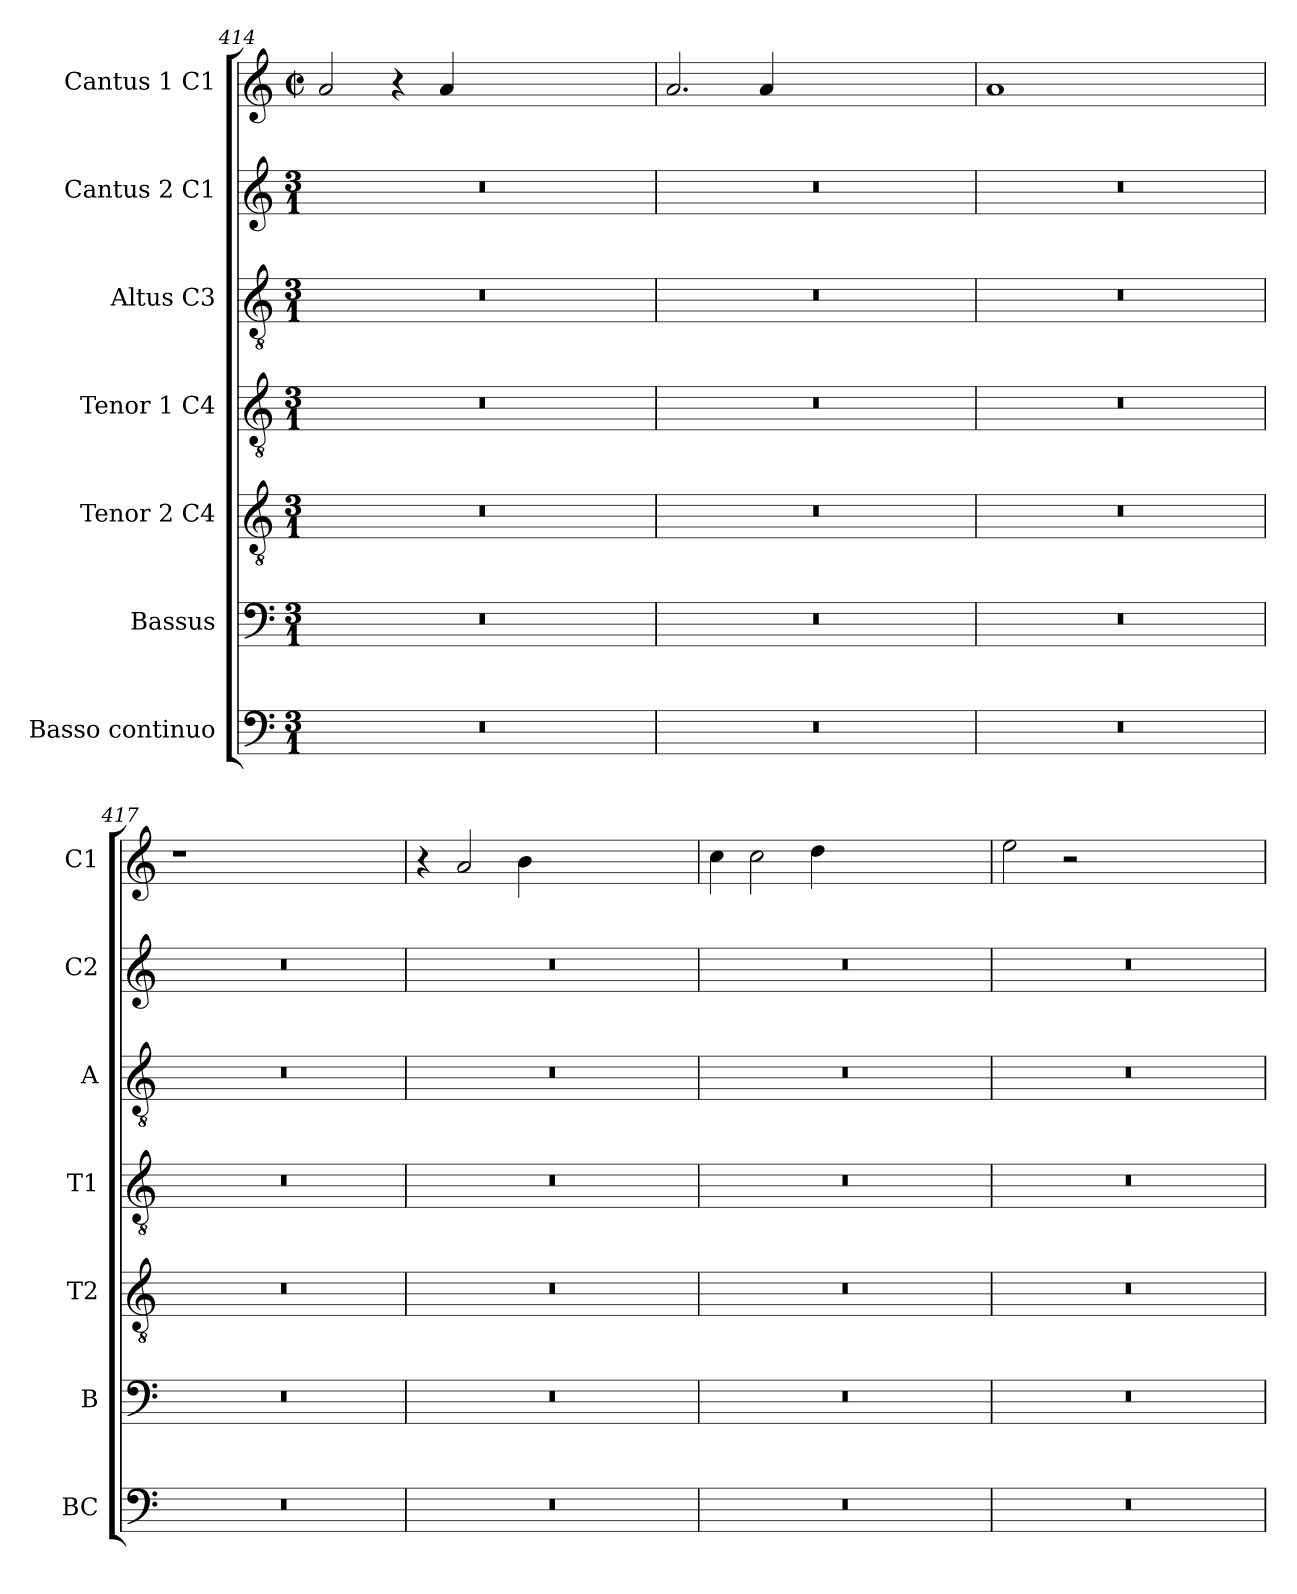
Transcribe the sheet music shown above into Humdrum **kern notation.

**kern	**kern	**kern	**kern	**kern	**kern	**kern
*part7	*part6	*part5	*part4	*part3	*part2	*part1
*staff7	*staff6	*staff5	*staff4	*staff3	*staff2	*staff1
*I"Basso continuo	*I"Bassus	*I"Tenor 2 C4	*I"Tenor 1 C4	*I"Altus C3	*I"Cantus 2 C1	*I"Cantus 1 C1
*I'BC	*I'B	*I'T2	*I'T1	*I'A	*I'C2	*I'C1
*clefF4	*clefF4	*clefGv2	*clefGv2	*clefGv2	*clefG2	*clefG2
*ITrd7c12	*	*	*	*	*	*
*k[]	*k[]	*k[]	*k[]	*k[]	*k[]	*k[]
*C:	*C:	*C:	*C:	*C:	*C:	*C:
*M3/1	*M3/1	*M3/1	*M3/1	*M3/1	*M3/1	*M2/2
*	*	*	*	*	*	*met(c|)
=414	=414	=414	=414	=414	=414	=414
0.r	0.r	0.r	0.r	0.r	0.r	2a/
.	.	.	.	.	.	4r
.	.	.	.	.	.	4a/
.	.	.	.	.	.	0ryy
=415	=415	=415	=415	=415	=415	=415
0.r	0.r	0.r	0.r	0.r	0.r	2.a/
.	.	.	.	.	.	4a/
.	.	.	.	.	.	0ryy
=416	=416	=416	=416	=416	=416	=416
0.r	0.r	0.r	0.r	0.r	0.r	1a
.	.	.	.	.	.	0ryy
=417	=417	=417	=417	=417	=417	=417
0.r	0.r	0.r	0.r	0.r	0.r	1r
.	.	.	.	.	.	0ryy
!!LO:LB:g=z
=418	=418	=418	=418	=418	=418	=418
0.r	0.r	0.r	0.r	0.r	0.r	4r
.	.	.	.	.	.	2a/
.	.	.	.	.	.	4b\
.	.	.	.	.	.	0ryy
=419	=419	=419	=419	=419	=419	=419
0.r	0.r	0.r	0.r	0.r	0.r	4cc\
.	.	.	.	.	.	2cc\
.	.	.	.	.	.	4dd\
.	.	.	.	.	.	0ryy
=420	=420	=420	=420	=420	=420	=420
0.r	0.r	0.r	0.r	0.r	0.r	2ee\
.	.	.	.	.	.	2r
.	.	.	.	.	.	0ryy
=	=	=	=	=	=	=
*-	*-	*-	*-	*-	*-	*-
